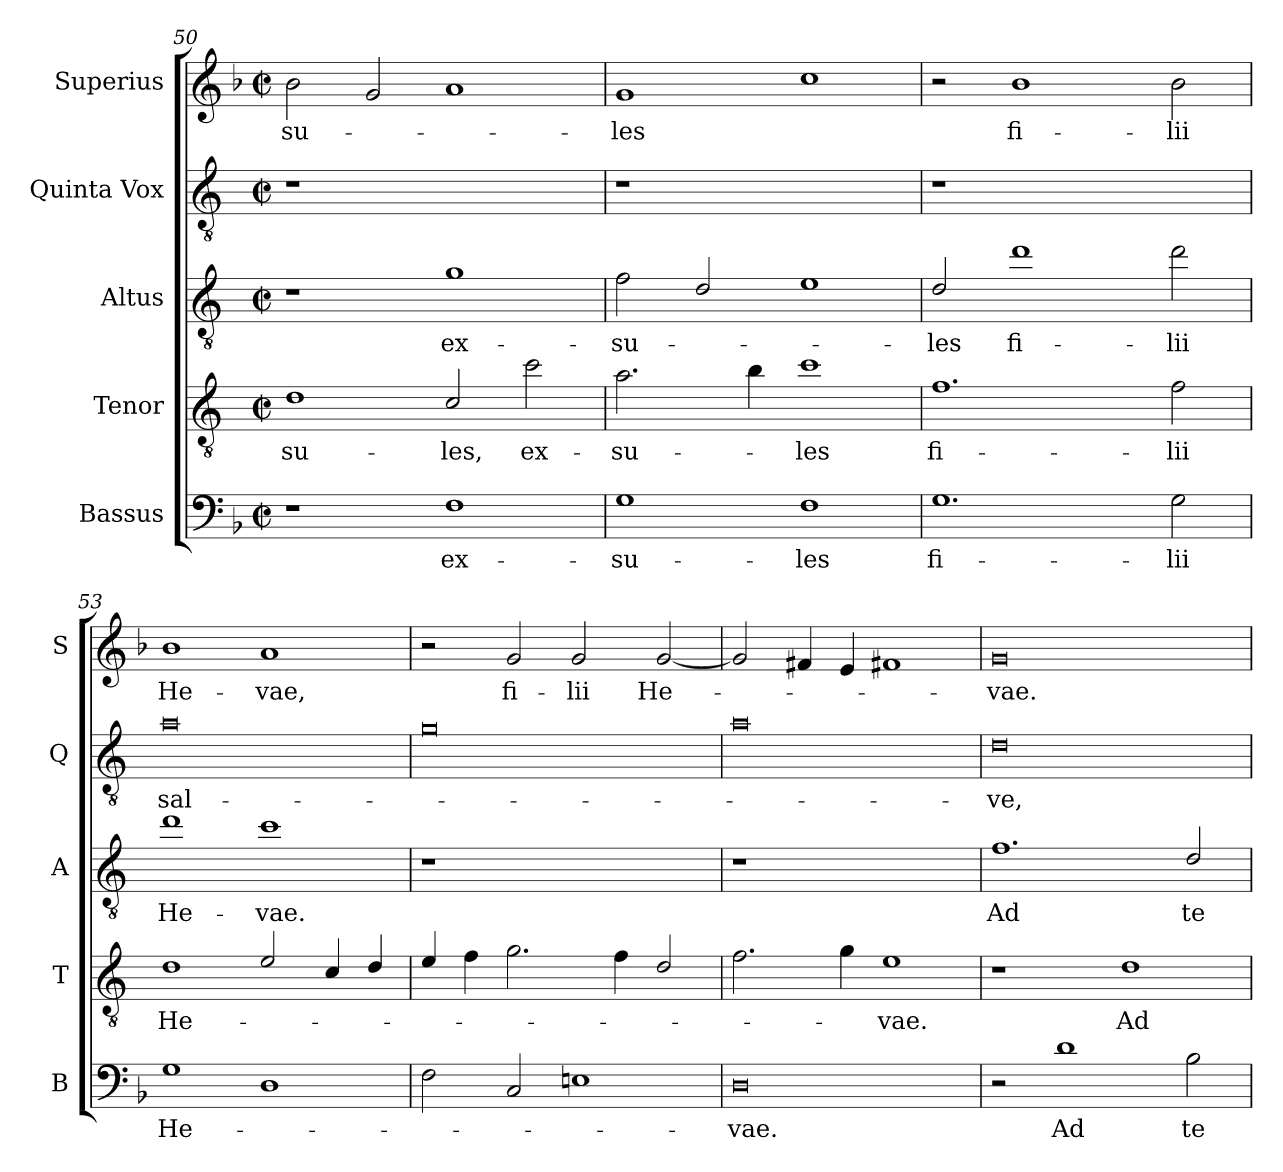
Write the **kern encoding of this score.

**kern	**text	**kern	**text	**kern	**text	**kern	**text	**kern	**text
*part5	*part5	*part4	*part4	*part3	*part3	*part2	*part2	*part1	*part1
*staff5	*staff5	*staff4	*staff4	*staff3	*staff3	*staff2	*staff2	*staff1	*staff1
*I"Bassus	*	*I"Tenor	*	*I"Altus	*	*I"Quinta Vox	*	*I"Superius	*
*I'B	*	*I'T	*	*I'A	*	*I'Q	*	*I'S	*
*clefF4	*	*clefGv2	*	*clefGv2	*	*clefGv2	*	*clefG2	*
*	*	*ITrd4c7	*	*ITrd4c7	*	*ITrd4c7	*	*	*
*k[b-]	*	*k[b-]	*	*k[b-]	*	*k[b-]	*	*k[b-]	*
*d:	*	*d:	*	*d:	*	*d:	*	*d:	*
*M2/2	*	*M2/2	*	*M2/2	*	*M2/2	*	*M2/2	*
*met(c|)	*	*met(c|)	*	*met(c|)	*	*met(c|)	*	*met(c|)	*
=50	=50	=50	=50	=50	=50	=50	=50	=50	=50
!	!	!	!LO:LY:b	!	!	!	!	!	!LO:LY:b
1r	.	1G	-su-	1r	.	1r	.	2b-\	-su-
.	.	.	.	.	.	.	.	2g/	.
!	!LO:LY:b	!	!LO:LY:b	!	!LO:LY:b	!	!	!	!
1F	ex-	2F/	-les,	1c	ex-	1ryy	.	1a	.
!	!	!	!LO:LY:b	!	!	!	!	!	!
.	.	2f\	ex-	.	.	.	.	.	.
=51	=51	=51	=51	=51	=51	=51	=51	=51	=51
!	!LO:LY:b	!	!LO:LY:b	!	!LO:LY:b	!	!	!	!LO:LY:b
1G	-su-	2.d\	-su-	2B-\	-su-	1r	.	1g	-les
.	.	.	.	2G/	.	.	.	.	.
.	.	4e\	.	.	.	.	.	.	.
!	!LO:LY:b	!	!LO:LY:b	!	!	!	!	!	!
1F	-les	1f	-les	1A	.	1ryy	.	1cc	.
!!LO:PB:g=z
=52	=52	=52	=52	=52	=52	=52	=52	=52	=52
!	!LO:LY:b	!	!LO:LY:b	!	!LO:LY:b	!	!	!	!
1.G	fi-	1.B-	fi-	2G/	-les	1r	.	2r	.
!	!	!	!	!	!LO:LY:b	!	!	!	!LO:LY:b
.	.	.	.	1g	fi-	.	.	1b-	fi-
.	.	.	.	.	.	1ryy	.	.	.
!	!LO:LY:b	!	!LO:LY:b	!	!LO:LY:b	!	!	!	!LO:LY:b
2G\	-lii	2B-\	-lii	2g\	-lii	.	.	2b-\	-lii
=53	=53	=53	=53	=53	=53	=53	=53	=53	=53
!	!LO:LY:b	!	!LO:LY:b	!	!LO:LY:b	!	!LO:LY:b	!	!LO:LY:b
1G	He-	1G	He-	1g	He-	0d	sal-	1b-	He-
!	!	!	!	!	!LO:LY:b	!	!	!	!LO:LY:b
1D	.	2A/	.	1f	-vae.	.	.	1a	-vae,
.	.	4F/	.	.	.	.	.	.	.
.	.	4G/	.	.	.	.	.	.	.
=54	=54	=54	=54	=54	=54	=54	=54	=54	=54
2F\	.	4A/	.	1r	.	0c	.	2r	.
.	.	4B-\	.	.	.	.	.	.	.
!	!	!	!	!	!	!	!	!	!LO:LY:b
2C/	.	2.c\	.	.	.	.	.	2g/	fi-
!	!	!	!	!	!	!	!	!	!LO:LY:b
1Eni	.	.	.	1ryy	.	.	.	2g/	-lii
.	.	4B-\	.	.	.	.	.	.	.
!	!	!	!	!	!	!	!	!	!LO:LY:b
.	.	2G/	.	.	.	.	.	[2g/	He-
=55	=55	=55	=55	=55	=55	=55	=55	=55	=55
!	!LO:LY:b	!	!	!	!	!	!	!	!
0D	-vae.	2.B-\	.	1r	.	0d	.	2g/]	.
.	.	.	.	.	.	.	.	4f#X/	.
.	.	4c\	.	.	.	.	.	4e/	.
!	!	!	!LO:LY:b	!	!	!	!	!	!
.	.	1A	-vae.	1ryy	.	.	.	1f#X	.
=56	=56	=56	=56	=56	=56	=56	=56	=56	=56
!	!	!	!	!	!LO:LY:b	!	!LO:LY:b	!	!LO:LY:b
2r	.	1r	.	1.B-	Ad	0G	-ve,	0g	-vae.
!	!LO:LY:b	!	!	!	!	!	!	!	!
1d	Ad	.	.	.	.	.	.	.	.
!	!	!	!LO:LY:b	!	!	!	!	!	!
.	.	1G	Ad	.	.	.	.	.	.
!	!LO:LY:b	!	!	!	!LO:LY:b	!	!	!	!
2B-\	te	.	.	2G/	te	.	.	.	.
=	=	=	=	=	=	=	=	=	=
*-	*-	*-	*-	*-	*-	*-	*-	*-	*-
